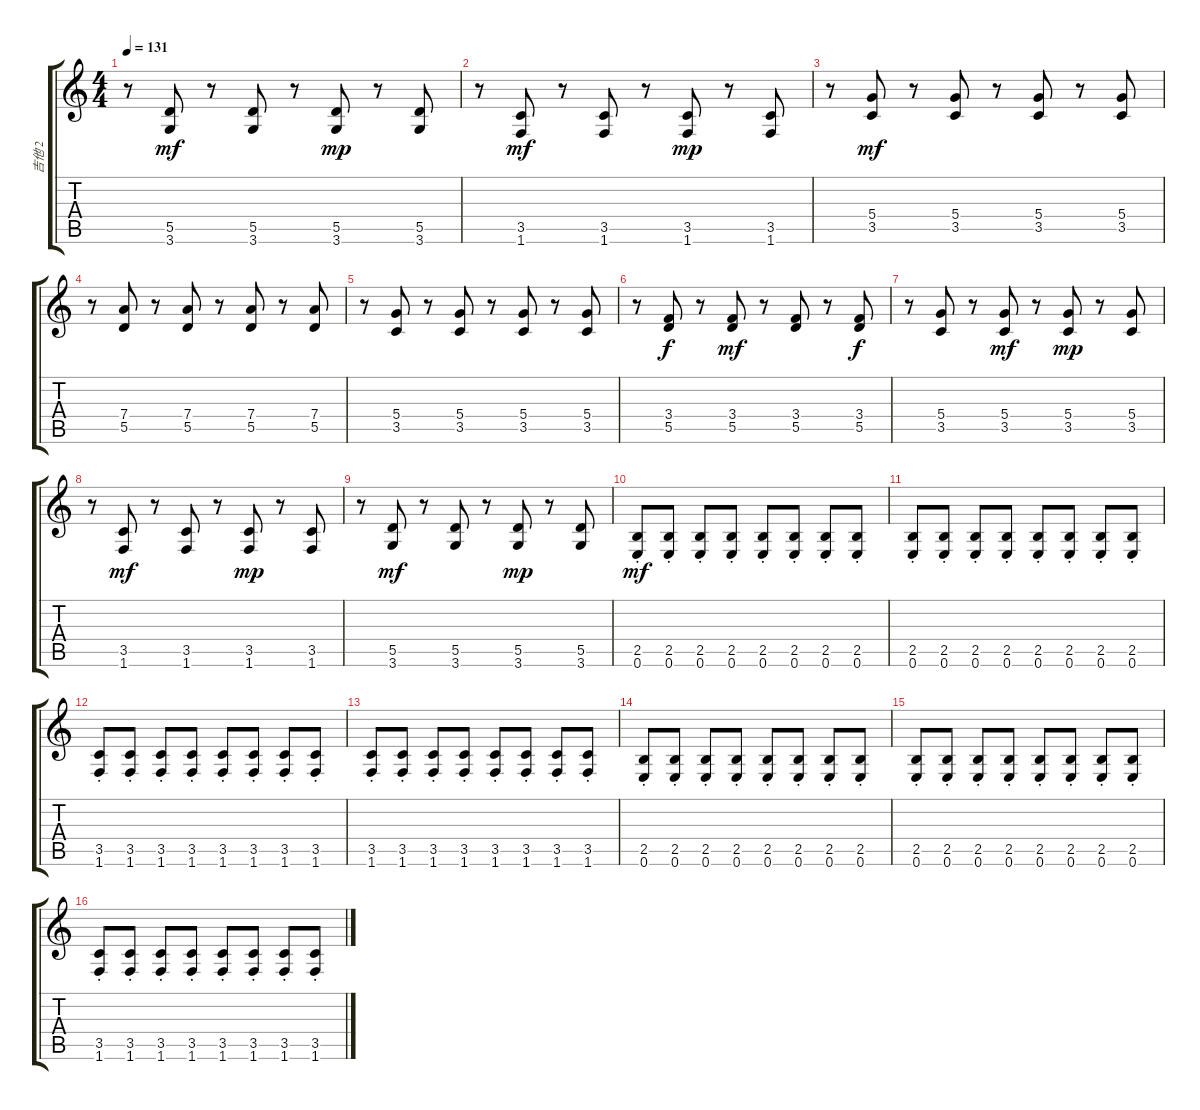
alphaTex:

\track ("吉他 2" "吉他 2") {instrument distortionguitar}
\staff {score tabs}
\tuning (E4 B3 G3 D3 A2 E2) {hide}
\ts (4 4)
\tempo 131
\clef g2
\ks c
r.8{dy mp} (5.5 3.6).8{dy mf} r.8 (5.5 3.6).8 r.8 (5.5 3.6).8{dy mp} r.8 (5.5 3.6).8 |
r.8 (3.5 1.6).8{dy mf} r.8 (3.5 1.6).8 r.8 (3.5 1.6).8{dy mp} r.8 (3.5 1.6).8 |
r.8 (5.4 3.5).8{dy mf} r.8 (5.4 3.5).8 r.8 (5.4 3.5).8 r.8 (5.4 3.5).8 |
r.8 (7.4 5.5).8 r.8 (7.4 5.5).8 r.8 (7.4 5.5).8 r.8{txt ""} (7.4 5.5).8 |
r.8 (5.4 3.5).8 r.8 (5.4 3.5).8 r.8 (5.4 3.5).8 r.8 (5.4 3.5).8 |
r.8 (3.4 5.5).8{dy f} r.8 (3.4 5.5).8{dy mf} r.8 (3.4 5.5).8 r.8 (3.4 5.5).8{dy f} |
r.8 (5.4 3.5).8 r.8 (5.4 3.5).8{dy mf} r.8 (5.4 3.5).8{dy mp} r.8 (5.4 3.5).8 |
r.8 (3.5 1.6).8{dy mf} r.8 (3.5 1.6).8 r.8 (3.5 1.6).8{dy mp} r.8 (3.5 1.6).8 |
r.8 (5.5 3.6).8{dy mf} r.8 (5.5 3.6).8 r.8 (5.5 3.6).8{dy mp} r.8 (5.5 3.6).8 |
(2.5{st} 0.6).8{dy mf volume 9} (2.5{st} 0.6).8 (2.5{st} 0.6).8 (2.5{st} 0.6).8 (2.5{st} 0.6).8 (2.5{st} 0.6).8 (2.5{st} 0.6).8 (2.5{st} 0.6).8 |
(2.5{st} 0.6).8 (2.5{st} 0.6).8 (2.5{st} 0.6).8 (2.5{st} 0.6).8 (2.5{st} 0.6).8 (2.5{st} 0.6).8 (2.5{st} 0.6).8 (2.5{st} 0.6).8 |
(3.5{st} 1.6).8 (3.5{st} 1.6).8 (3.5{st} 1.6).8 (3.5{st} 1.6).8 (3.5{st} 1.6).8 (3.5{st} 1.6).8 (3.5{st} 1.6).8 (3.5{st} 1.6).8 |
(3.5{st} 1.6).8 (3.5{st} 1.6).8 (3.5{st} 1.6).8 (3.5{st} 1.6).8 (3.5{st} 1.6).8 (3.5{st} 1.6).8 (3.5{st} 1.6).8 (3.5{st} 1.6).8 |
(2.5{st} 0.6).8 (2.5{st} 0.6).8 (2.5{st} 0.6).8 (2.5{st} 0.6).8 (2.5{st} 0.6).8 (2.5{st} 0.6).8 (2.5{st} 0.6).8 (2.5{st} 0.6).8 |
(2.5{st} 0.6).8 (2.5{st} 0.6).8 (2.5{st} 0.6).8 (2.5{st} 0.6).8 (2.5{st} 0.6).8 (2.5{st} 0.6).8 (2.5{st} 0.6).8 (2.5{st} 0.6).8 |
(3.5{st} 1.6).8 (3.5{st} 1.6).8 (3.5{st} 1.6).8 (3.5{st} 1.6).8 (3.5{st} 1.6).8 (3.5{st} 1.6).8 (3.5{st} 1.6).8 (3.5{st} 1.6).8
